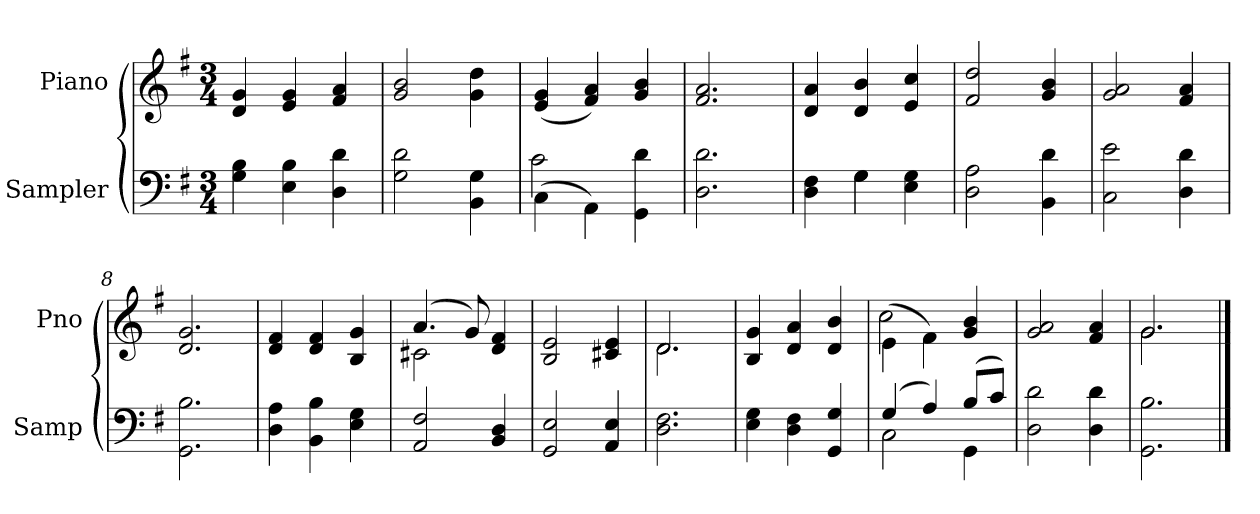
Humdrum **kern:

**kern	**kern
*part2	*part1
*staff2	*staff1
*I"Sampler	*I"Piano
*I'Samp	*I'Pno
*clefF4	*clefG2
*k[f#]	*k[f#]
*G:	*G:
*M3/4	*M3/4
=1	=1
4G 4B	4d 4g
4E 4B	4e 4g
4D 4d	4f# 4a
=2	=2
2G 2d	2g 2b
4BB 4G	4g 4dd
=3	=3
*^	*
(4C\	2c	(4e 4g
4AA\)	.	4f# 4a)
4GG 4d	4ryy	4g 4b
*v	*v	*
=4	=4
2.D 2.d	2.f# 2.a
=5	=5
*^	*
4D 4F#	4ryy	4d 4a
4G\	4G	4d 4b
4E 4G	4ryy	4e 4cc
*v	*v	*
=6	=6
2D 2A	2f# 2dd
4BB 4d	4g 4b
=7	=7
2C 2e	2g 2a
4D 4d	4f# 4a
=8	=8
2.GG 2.B	2.d 2.g
=9	=9
4D 4A	4d 4f#
4BB 4B	4d 4f#
4E 4G	4B 4g
=10	=10
*	*^
2AA 2F#	(4.a/	2c#X
.	8g)	.
4BB 4D	4d 4f#	4ryy
*	*v	*v
=11	=11
2GG 2E	2B 2e
4AA 4E	4c#X 4e
=12	=12
*	*^
2.D 2.F#	2.d/	2.d
*	*v	*v
=13	=13
4E 4G	4B 4g
4D 4F#	4d 4a
4GG 4G	4d 4b
=14	=14
*^	*^
(4G/	2C	(4e\	2cc
4A/)	.	4f#\)	.
(8B/L	4GG	4g 4b	4ryy
8c/J)	.	.	.
*v	*v	*	*
*	*v	*v
=15	=15
2D 2d	2g 2a
4D 4d	4f# 4a
=16	=16
*	*^
2.GG 2.B	2.g/	2.g
*	*v	*v
==	==
*-	*-
